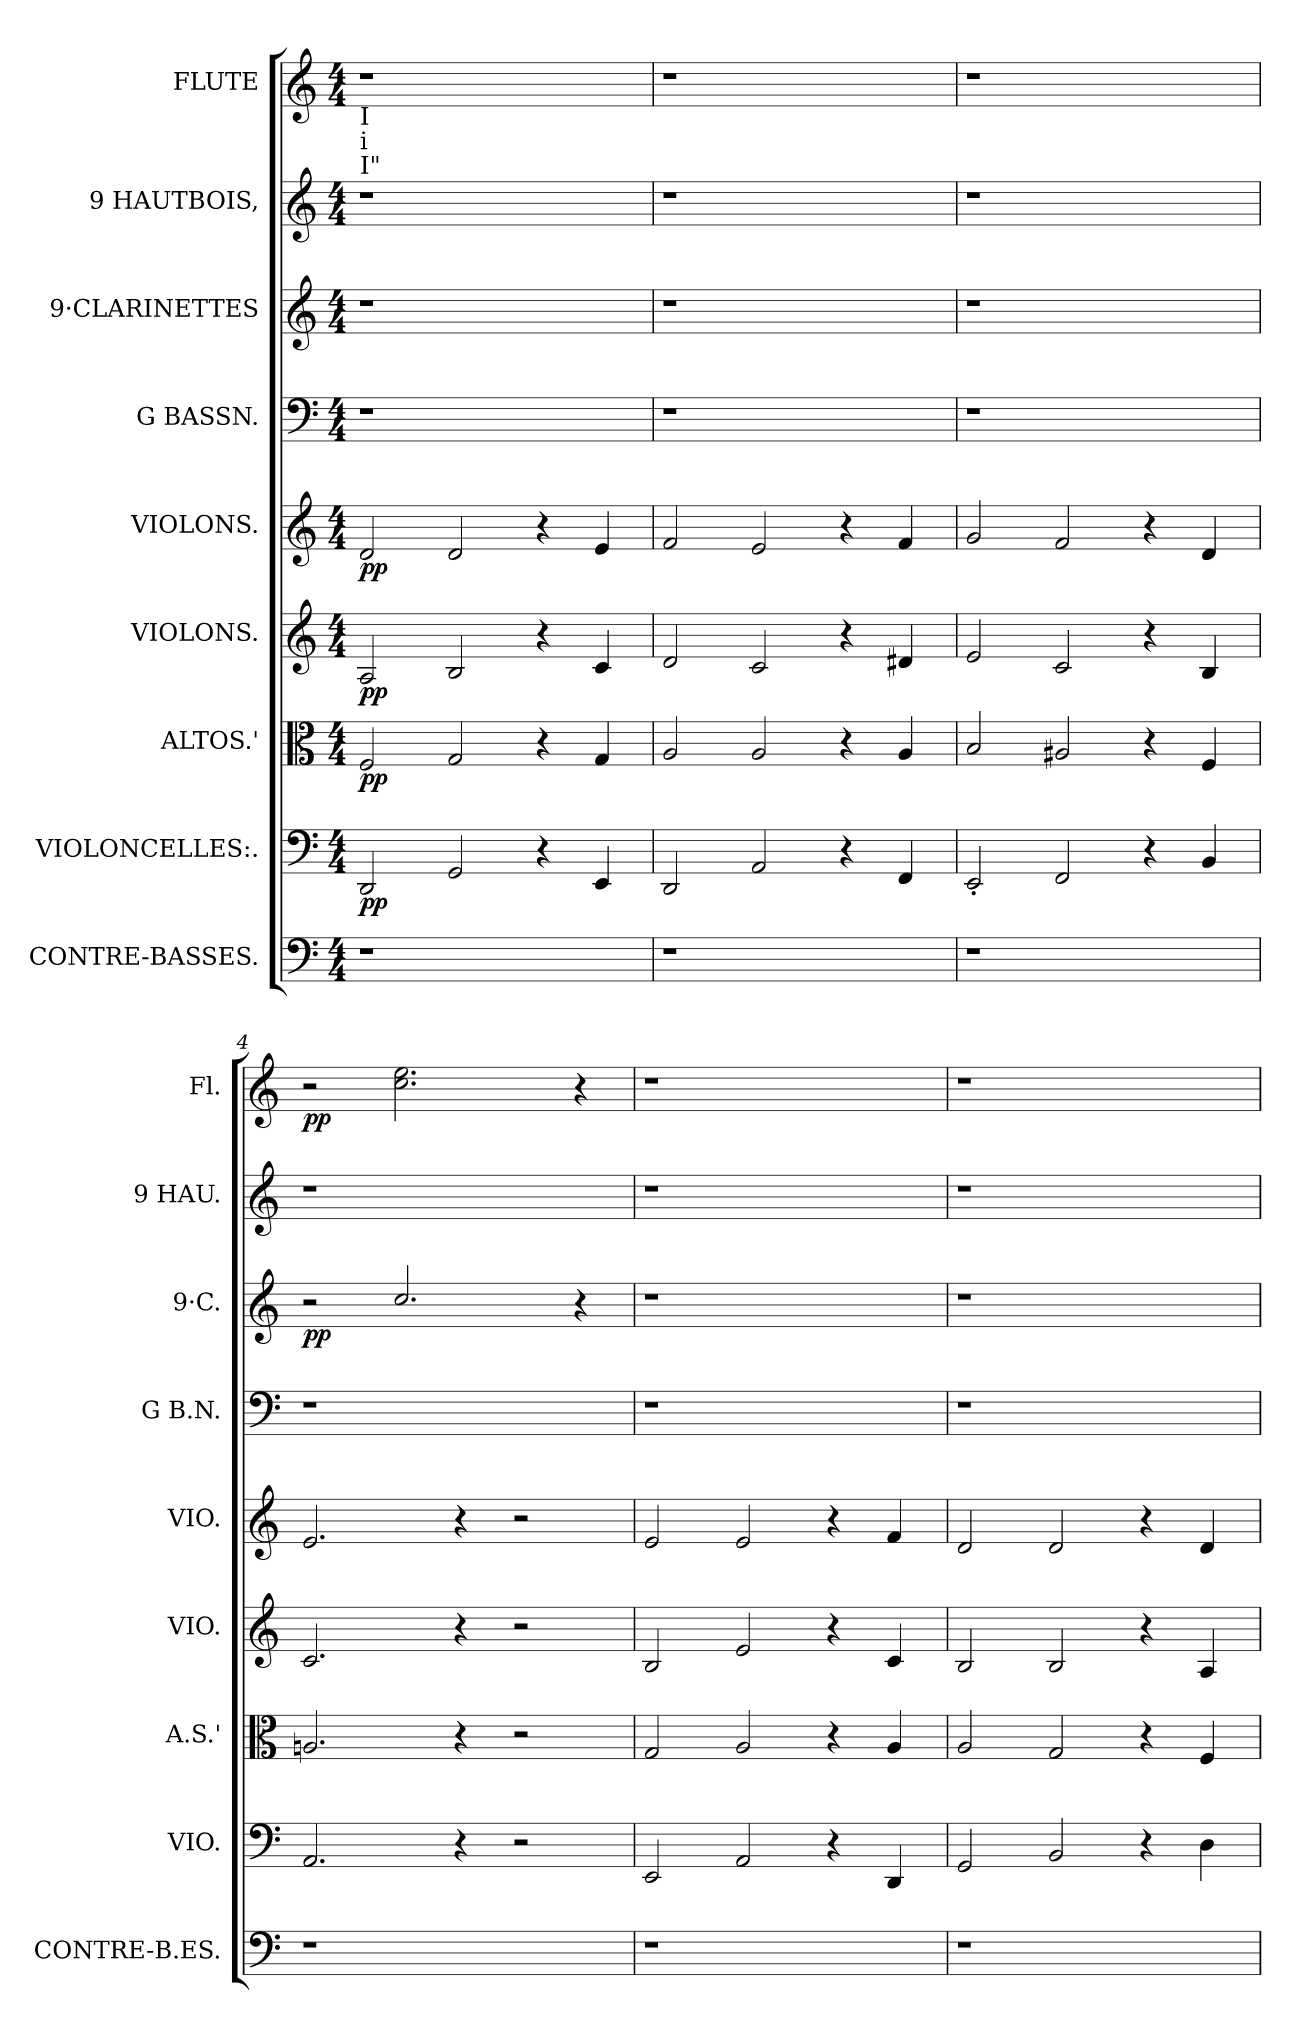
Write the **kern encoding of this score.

**kern	**kern	**dynam	**kern	**dynam	**kern	**dynam	**kern	**dynam	**kern	**text	**kern	**dynam	**kern	**kern	**dynam
*part9	*part8	*part8	*part7	*part7	*part6	*part6	*part5	*part5	*part4	*part4	*part3	*part3	*part2	*part1	*part1
*staff9	*staff8	*staff8	*staff7	*staff7	*staff6	*staff6	*staff5	*staff5	*staff4	*staff4	*staff3	*staff3	*staff2	*staff1	*staff1
*I"CONTRE-BASSES.	*I"VIOLONCELLES:.	*	*I"ALTOS.'	*	*I"VIOLONS.	*	*I"VIOLONS.	*	*I"G BASSN.	*	*I"9·CLARINETTES	*	*I"9 HAUTBOIS,	*I"FLUTE	*
*I'CONTRE-B.ES.	*I'VIO.	*	*I'A.S.'	*	*I'VIO.	*	*I'VIO.	*	*I'G B.N.	*	*I'9·C.	*	*I'9 HAU.	*I'Fl.	*
!!LO:PB:g=z
*clefF4	*clefF4	*	*clefC3	*	*clefG2	*	*clefG2	*	*clefF4	*	*clefG2	*	*clefG2	*clefG2	*
*k[]	*k[]	*	*k[]	*	*k[]	*	*k[]	*	*k[]	*	*k[]	*	*k[]	*k[]	*
*C:	*C:	*	*C:	*	*C:	*	*C:	*	*C:	*	*C:	*	*C:	*C:	*
*M4/4	*M4/4	*	*M4/4	*	*M4/4	*	*M4/4	*	*M4/4	*	*M4/4	*	*M4/4	*M4/4	*
=1	=1	=1	=1	=1	=1	=1	=1	=1	=1	=1	=1	=1	=1	=1	=1
!LO:N:vis=1	!	!	!	!	!	!	!	!	!LO:N:vis=1	!	!	!	!	!	!
!	!	!	!	!	!	!	!	!	!	!	!	!	!	!LO:TX:b:t=I	!
!	!	!	!	!	!	!	!	!	!	!	!	!	!	!LO:TX:b:t=i	!
!	!	!	!	!	!	!	!	!	!	!	!	!	!	!LO:TX:b:t=I"	!
!	!	!	!	!	!	!	!	!	!	!LO:LY:b:color=#000000	!LO:N:vis=1	!	!LO:N:vis=1	!LO:N:vis=1	!
1r	2DDi/	pp	2Fi/	pp	2Ai/	pp	2di/	pp	1r	Rostenfo.	1r	.	1r	1r	.
.	2GGi/	.	2Gi/	.	2Bi/	.	2di/	.	.	.	.	.	.	.	.
2ryy	4r	.	4r	.	4r	.	4r	.	2ryy	.	2ryy	.	2ryy	2ryy	.
.	4EEi/	.	4Gi/	.	4ci/	.	4ei/	.	.	.	.	.	.	.	.
=2	=2	=2	=2	=2	=2	=2	=2	=2	=2	=2	=2	=2	=2	=2	=2
!LO:N:vis=1	!	!	!	!	!	!	!	!	!LO:N:vis=1	!	!LO:N:vis=1	!	!LO:N:vis=1	!LO:N:vis=1	!
1r	2DDi/	.	2Ai/	.	2di/	.	2fi/	.	1r	.	1r	.	1r	1r	.
.	2AAi/	.	2Ai/	.	2ci/	.	2ei/	.	.	.	.	.	.	.	.
2ryy	4r	.	4r	.	4r	.	4r	.	2ryy	.	2ryy	.	2ryy	2ryy	.
.	4FFi/	.	4Ai/	.	4d#Xi/	.	4fi/	.	.	.	.	.	.	.	.
=3	=3	=3	=3	=3	=3	=3	=3	=3	=3	=3	=3	=3	=3	=3	=3
!LO:N:vis=1	!	!	!	!	!	!	!	!	!LO:N:vis=1	!	!LO:N:vis=1	!	!LO:N:vis=1	!LO:N:vis=1	!
1r	2EE'i/	.	2Bi/	.	2ei/	.	2gi/	.	1r	.	1r	.	1r	1r	.
.	2FFi/	.	2A#Xi/	.	2ci/	.	2fi/	.	.	.	.	.	.	.	.
2ryy	4r	.	4r	.	4r	.	4r	.	2ryy	.	2ryy	.	2ryy	2ryy	.
.	4BBi/	.	4Fi/	.	4Bi/	.	4di/	.	.	.	.	.	.	.	.
=4	=4	=4	=4	=4	=4	=4	=4	=4	=4	=4	=4	=4	=4	=4	=4
!LO:N:vis=1	!	!	!	!	!	!	!	!	!LO:N:vis=1	!	!	!	!LO:N:vis=1	!	!
1r	2.AAi/	.	2.Ani/	.	2.ci/	.	2.ei/	.	1r	.	2r	pp	1r	2r	pp
.	.	.	.	.	.	.	.	.	.	.	2.cci/	.	.	2.cci\ 2.eei	.
.	4r	.	4r	.	4r	.	4r	.	.	.	.	.	.	.	.
2ryy	2r	.	2r	.	2r	.	2r	.	2ryy	.	.	.	2ryy	.	.
.	.	.	.	.	.	.	.	.	.	.	4r	.	.	4r	.
=5	=5	=5	=5	=5	=5	=5	=5	=5	=5	=5	=5	=5	=5	=5	=5
!LO:N:vis=1	!	!	!	!	!	!	!	!	!LO:N:vis=1	!	!LO:N:vis=1	!	!LO:N:vis=1	!LO:N:vis=1	!
1r	2EEi/	.	2Gi/	.	2Bi/	.	2ei/	.	1r	.	1r	.	1r	1r	.
.	2AAi/	.	2Ai/	.	2ei/	.	2ei/	.	.	.	.	.	.	.	.
2ryy	4r	.	4r	.	4r	.	4r	.	2ryy	.	2ryy	.	2ryy	2ryy	.
.	4DDi/	.	4Ai/	.	4ci/	.	4fi/	.	.	.	.	.	.	.	.
=6	=6	=6	=6	=6	=6	=6	=6	=6	=6	=6	=6	=6	=6	=6	=6
!LO:N:vis=1	!	!	!	!	!	!	!	!	!LO:N:vis=1	!	!LO:N:vis=1	!	!LO:N:vis=1	!LO:N:vis=1	!
1r	2GGi/	.	2Ai/	.	2Bi/	.	2di/	.	1r	.	1r	.	1r	1r	.
.	2BBi/	.	2Gi/	.	2Bi/	.	2di/	.	.	.	.	.	.	.	.
2ryy	4r	.	4r	.	4r	.	4r	.	2ryy	.	2ryy	.	2ryy	2ryy	.
.	4Di\	.	4Fi/	.	4Ai/	.	4di/	.	.	.	.	.	.	.	.
=	=	=	=	=	=	=	=	=	=	=	=	=	=	=	=
*-	*-	*-	*-	*-	*-	*-	*-	*-	*-	*-	*-	*-	*-	*-	*-
